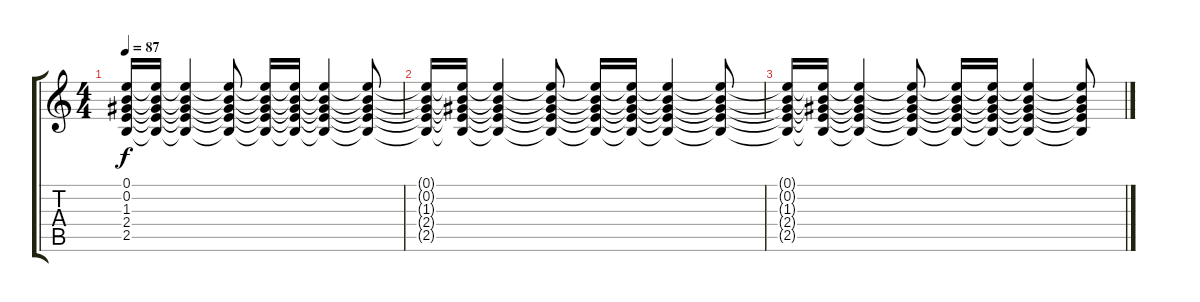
\track "" {instrument overdrivenguitar}
\staff {score tabs}
\tuning (E4 B3 G3 D3 A2 E2) {hide}
\ts (4 4)
\tempo 87
\clef g2
\ks c
(0.1 0.2 1.3 2.4 2.5).16{dy f} (0.1{t} 0.2{t} 1.3{t} 2.4{t} 2.5{t}).16 (0.1{t} 0.2{t} 1.3{t} 2.4{t} 2.5{t}).4 (0.1{t} 0.2{t} 1.3{t} 2.4{t} 2.5{t}).8 (0.1{t} 0.2{t} 1.3{t} 2.4{t} 2.5{t}).16 (0.1{t} 0.2{t} 1.3{t} 2.4{t} 2.5{t}).16 (0.1{t} 0.2{t} 1.3{t} 2.4{t} 2.5{t}).4 (0.1{t} 0.2{t} 1.3{t} 2.4{t} 2.5{t}).8 |
(0.1{t} 0.2{t} 1.3{t} 2.4{t} 2.5{t}).16 (0.1{t} 0.2{t} 1.3{t} 2.4{t} 2.5{t}).16 (0.1{t} 0.2{t} 1.3{t} 2.4{t} 2.5{t}).4 (0.1{t} 0.2{t} 1.3{t} 2.4{t} 2.5{t}).8 (0.1{t} 0.2{t} 1.3{t} 2.4{t} 2.5{t}).16 (0.1{t} 0.2{t} 1.3{t} 2.4{t} 2.5{t}).16 (0.1{t} 0.2{t} 1.3{t} 2.4{t} 2.5{t}).4 (0.1{t} 0.2{t} 1.3{t} 2.4{t} 2.5{t}).8 |
(0.1{t} 0.2{t} 1.3{t} 2.4{t} 2.5{t}).16 (0.1{t} 0.2{t} 1.3{t} 2.4{t} 2.5{t}).16 (0.1{t} 0.2{t} 1.3{t} 2.4{t} 2.5{t}).4 (0.1{t} 0.2{t} 1.3{t} 2.4{t} 2.5{t}).8 (0.1{t} 0.2{t} 1.3{t} 2.4{t} 2.5{t}).16 (0.1{t} 0.2{t} 1.3{t} 2.4{t} 2.5{t}).16 (0.1{t} 0.2{t} 1.3{t} 2.4{t} 2.5{t}).4 (0.1{t} 0.2{t} 1.3{t} 2.4{t} 2.5{t}).8
